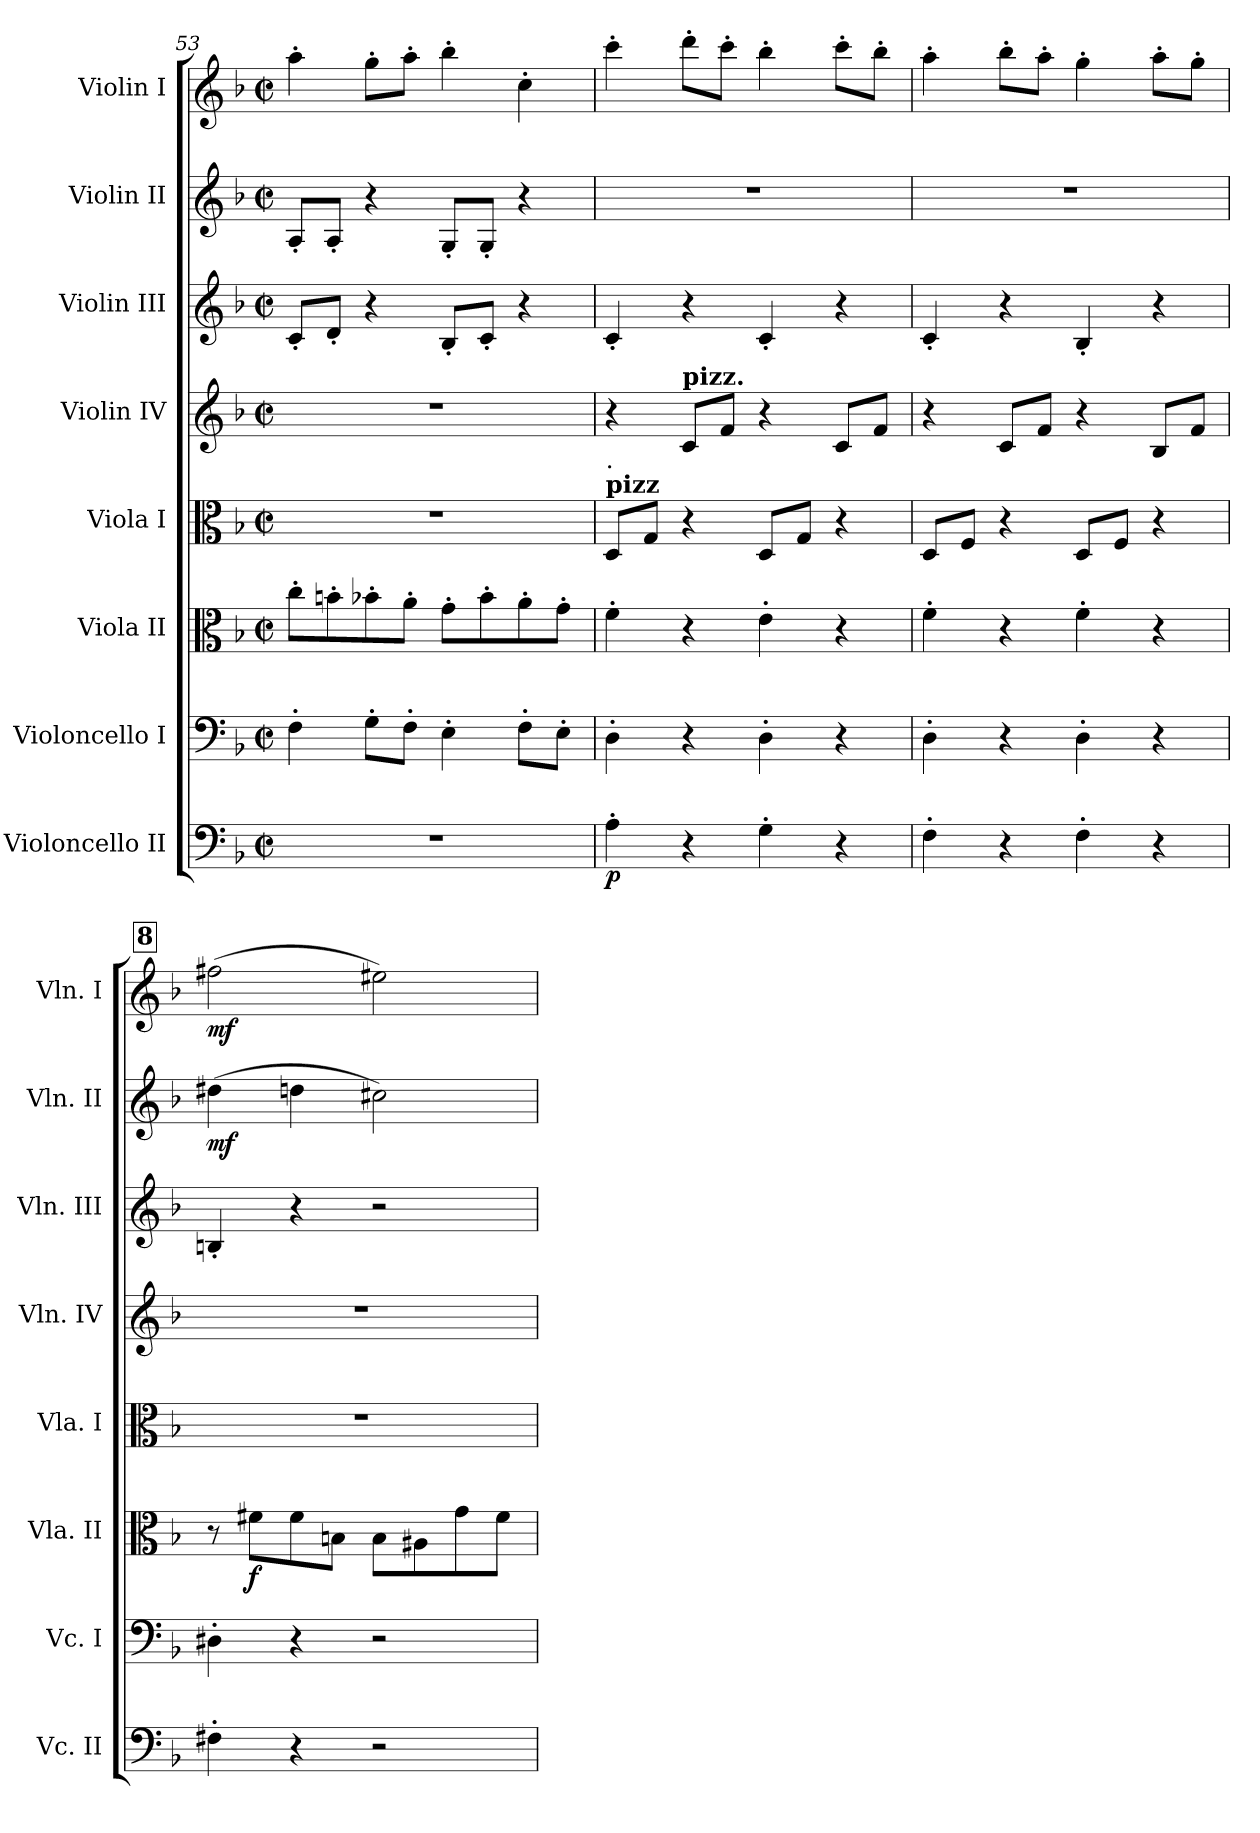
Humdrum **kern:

**kern	**dynam	**kern	**kern	**dynam	**kern	**kern	**kern	**kern	**dynam	**kern	**dynam
*part8	*part8	*part7	*part6	*part6	*part5	*part4	*part3	*part2	*part2	*part1	*part1
*staff8	*staff8	*staff7	*staff6	*staff6	*staff5	*staff4	*staff3	*staff2	*staff2	*staff1	*staff1
*I"Violoncello II	*	*I"Violoncello I	*I"Viola II	*	*I"Viola I	*I"Violin IV	*I"Violin III	*I"Violin II	*	*I"Violin I	*
*I'Vc. II	*	*I'Vc. I	*I'Vla. II	*	*I'Vla. I	*I'Vln. IV	*I'Vln. III	*I'Vln. II	*	*I'Vln. I	*
*clefF4	*	*clefF4	*clefC3	*	*clefC3	*clefG2	*clefG2	*clefG2	*	*clefG2	*
*k[b-]	*	*k[b-]	*k[b-]	*	*k[b-]	*k[b-]	*k[b-]	*k[b-]	*	*k[b-]	*
*M2/2	*	*M2/2	*M2/2	*	*M2/2	*M2/2	*M2/2	*M2/2	*	*M2/2	*
*met(c|)	*	*met(c|)	*met(c|)	*	*met(c|)	*met(c|)	*met(c|)	*met(c|)	*	*met(c|)	*
=53	=53	=53	=53	=53	=53	=53	=53	=53	=53	=53	=53
1r	.	4F'\	8cc'\L	.	1r	1r	8c'/L	8A'/L	.	4aa'\	.
.	.	.	8bn'\	.	.	.	8d'/J	8A'/J	.	.	.
.	.	8G'\L	8b-X'\	.	.	.	4r	4r	.	8gg'\L	.
.	.	8F'\J	8a'\J	.	.	.	.	.	.	8aa'\J	.
.	.	4E'\	8g'\L	.	.	.	8B-'/L	8G'/L	.	4bb-'\	.
.	.	.	8b-'\	.	.	.	8c'/J	8G'/J	.	.	.
.	.	8F'\L	8a'\	.	.	.	4r	4r	.	4cc'\	.
.	.	8E'\J	8g'\J	.	.	.	.	.	.	.	.
=54	=54	=54	=54	=54	=54	=54	=54	=54	=54	=54	=54
!	!	!	!	!	!LO:TX:a:B:t=pizz	!	!	!	!	!	!
!	!	!	!	!	!LO:TX:a:t=.	!	!	!	!	!	!
!	!LO:DY:b	!	!	!	!	!	!	!	!	!	!
4A'\	p	4D'\	4f'\	.	8D/L	4r	4c'/	1r	.	4ccc'\	.
.	.	.	.	.	8G/J	.	.	.	.	.	.
!	!	!	!	!	!	!LO:TX:a:B:t=pizz.	!	!	!	!	!
4r	.	4r	4r	.	4r	8c/L	4r	.	.	8ddd'\L	.
.	.	.	.	.	.	8f/J	.	.	.	8ccc'\J	.
4G'\	.	4D'\	4e'\	.	8D/L	4r	4c'/	.	.	4bb-'\	.
.	.	.	.	.	8G/J	.	.	.	.	.	.
4r	.	4r	4r	.	4r	8c/L	4r	.	.	8ccc'\L	.
.	.	.	.	.	.	8f/J	.	.	.	8bb-'\J	.
!!LO:PB:g=z
=55	=55	=55	=55	=55	=55	=55	=55	=55	=55	=55	=55
4F'\	.	4D'\	4f'\	.	8D/L	4r	4c'/	1r	.	4aa'\	.
.	.	.	.	.	8F/J	.	.	.	.	.	.
4r	.	4r	4r	.	4r	8c/L	4r	.	.	8bb-'\L	.
.	.	.	.	.	.	8f/J	.	.	.	8aa'\J	.
4F'\	.	4D'\	4f'\	.	8D/L	4r	4B-'/	.	.	4gg'\	.
.	.	.	.	.	8F/J	.	.	.	.	.	.
4r	.	4r	4r	.	4r	8B-/L	4r	.	.	8aa'\L	.
.	.	.	.	.	.	8f/J	.	.	.	8gg'\J	.
!!LO:REH:place=s1:a:B:fs=14:t=8
=56	=56	=56	=56	=56	=56	=56	=56	=56	=56	=56	=56
!	!	!	!	!	!	!	!	!	!LO:DY:b	!	!LO:DY:b
4F#X'\	.	4D#X'\	8r	.	1r	1r	4Bn'/	(>4dd#X\	mf	(>2ff#X\	mf
!	!	!	!	!LO:DY:b	!	!	!	!	!	!	!
.	.	.	8f#X\L	f	.	.	.	.	.	.	.
4r	.	4r	8f#\	.	.	.	4r	4ddn\	.	.	.
.	.	.	8Bn\J	.	.	.	.	.	.	.	.
2r	.	2r	8B\L	.	.	.	2r	2cc#X\)	.	2ee#X\)	.
.	.	.	8A#X\	.	.	.	.	.	.	.	.
.	.	.	8g\	.	.	.	.	.	.	.	.
.	.	.	8f#\J	.	.	.	.	.	.	.	.
=	=	=	=	=	=	=	=	=	=	=	=
*-	*-	*-	*-	*-	*-	*-	*-	*-	*-	*-	*-
